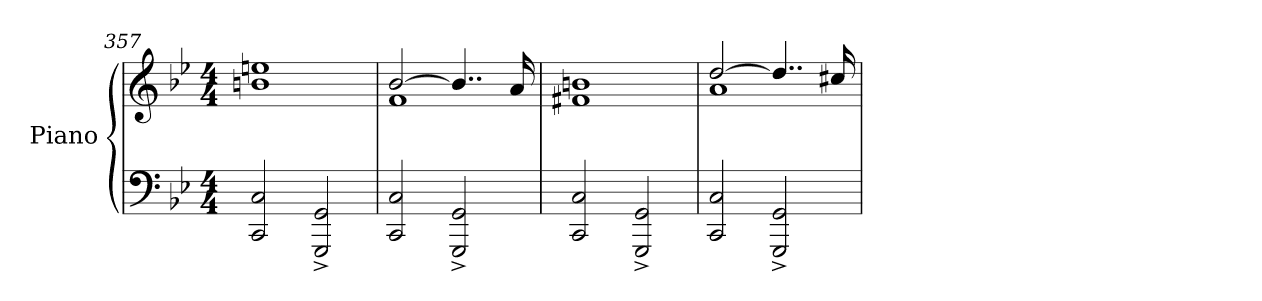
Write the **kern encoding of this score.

**kern	**kern
*part1	*part1
*staff2	*staff1
*I"Piano	*
*I'Pno.	*
!!LO:LB:g=z
*clefF4	*clefG2
*k[b-e-]	*k[b-e-]
*M4/4	*M4/4
=357	=357
2CC/ 2C/	1bn 1een
2GGG/^ 2GG/^	.
=358	=358
*	*^
2CC/ 2C/	[2b-/	1f
2GGG/^ 2GG/^	4..b-/]	.
.	16a/	.
*	*v	*v
=359	=359
2CC/ 2C/	1f#X 1bn
2GGG/^ 2GG/^	.
=360	=360
*	*^
2CC/ 2C/	[2dd/	1a
2GGG/^ 2GG/^	4..dd/]	.
.	16cc#X/	.
*	*v	*v
=	=
*-	*-
